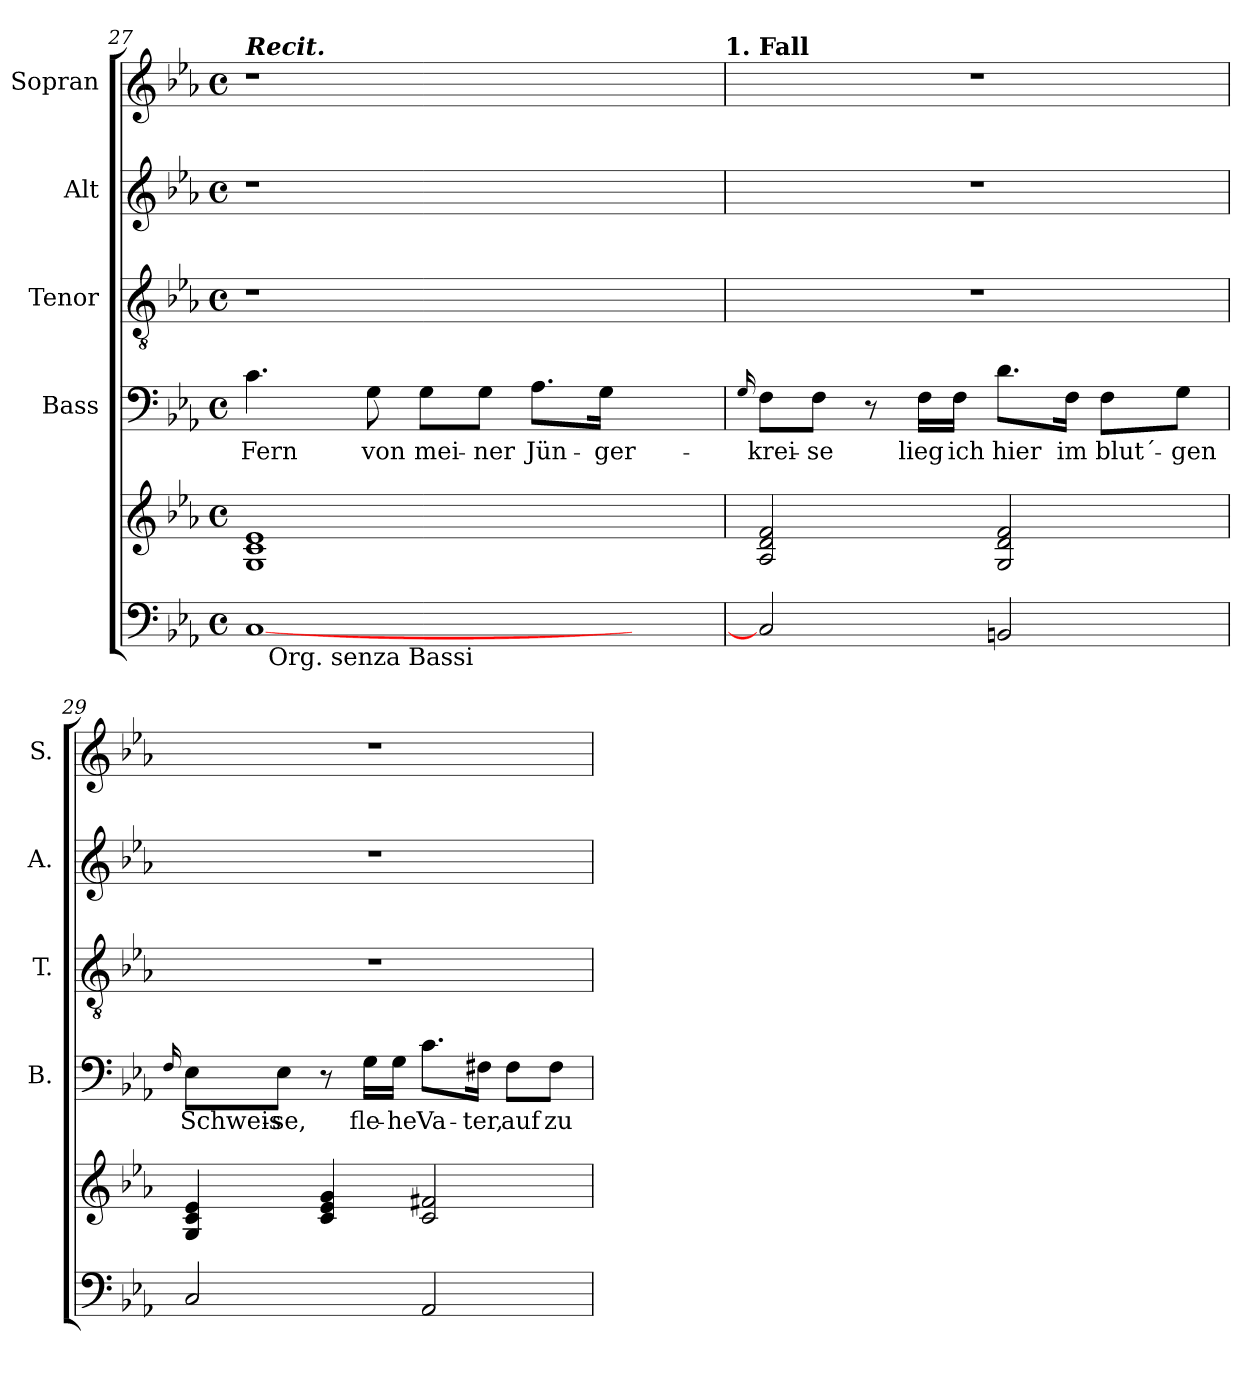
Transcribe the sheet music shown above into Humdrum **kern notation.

**kern	**kern	**kern	**text	**kern	**kern	**kern
*part5	*part5	*part4	*part4	*part3	*part2	*part1
*staff6	*staff5	*staff4	*staff4	*staff3	*staff2	*staff1
*	*	*I"Bass	*	*I"Tenor	*I"Alt	*I"Sopran
*	*	*I'B.	*	*I'T.	*I'A.	*I'S.
!!LO:PB:g=z
*clefF4	*clefG2	*clefF4	*	*clefGv2	*clefG2	*clefG2
*k[b-e-a-]	*k[b-e-a-]	*k[b-e-a-]	*	*k[b-e-a-]	*k[b-e-a-]	*k[b-e-a-]
*E-:	*E-:	*E-:	*	*E-:	*E-:	*E-:
*M4/4	*M4/4	*M4/4	*	*M4/4	*M4/4	*M4/4
*met(c)	*met(c)	*met(c)	*	*met(c)	*met(c)	*met(c)
=27	=27	=27	=27	=27	=27	=27
!	!	!	!	!	!	!LO:TX:a:Bi:t=Recit.
!	!	!	!LO:LY:b	!	!	!
*^	*	*	*	*	*	*
[1C	32ryy	1G 1c 1e-	4.c\	Fern	1r	1r	1r
!	!LO:TX:b:t=Org. senza Bassi	!	!	!	!	!	!
.	1ryy	.	.	.	.	.	.
!	!	!	!	!LO:LY:b	!	!	!
.	.	.	8G\	von	.	.	.
!	!	!	!	!LO:LY:b	!	!	!
.	.	.	8G\L	mei-	.	.	.
!	!	!	!	!LO:LY:b	!	!	!
.	.	.	8G\J	-ner	.	.	.
!	!	!	!	!LO:LY:b	!	!	!
.	.	.	8.A-\L	Jün-	.	.	.
!	!	!	!	!LO:LY:b	!	!	!
.	.	.	16G\Jk	-ger-	.	.	.
8..ryy	.	8..ryy	8..ryy	.	8..ryy	8..ryy	8..ryy
.	8.ryy	.	.	.	.	.	.
!	!	!	!	!	!	!	!LO:TX:a:B:t=1. Fall
*v	*v	*	*	*	*	*	*
=28	=28	=28	=28	=28	=28	=28
.	.	16qqG/	.	.	.	.
!	!	!	!LO:LY:b	!	!	!
2C/]	2A-/ 2d/ 2f/	8F\L	-krei-	1r	1r	1r
!	!	!	!LO:LY:b	!	!	!
.	.	8F\J	-se	.	.	.
.	.	8r	.	.	.	.
!	!	!	!LO:LY:b	!	!	!
.	.	16F\LL	lieg	.	.	.
!	!	!	!LO:LY:b	!	!	!
.	.	16F\JJ	ich	.	.	.
!	!	!	!LO:LY:b	!	!	!
2BBn/	2G/ 2d/ 2f/	8.d\L	hier	.	.	.
!	!	!	!LO:LY:b	!	!	!
.	.	16F\Jk	im	.	.	.
!	!	!	!LO:LY:b	!	!	!
.	.	8F\L	blut´-	.	.	.
!	!	!	!LO:LY:b	!	!	!
.	.	8G\J	-gen	.	.	.
=29	=29	=29	=29	=29	=29	=29
.	.	16qqF/	.	.	.	.
!	!	!	!LO:LY:b	!	!	!
2C/	4G/ 4c/ 4e-/	8E-\L	Schweis-	1r	1r	1r
!	!	!	!LO:LY:b	!	!	!
.	.	8E-\J	-se,	.	.	.
.	4c/ 4e-/ 4g/	8r	.	.	.	.
!	!	!	!LO:LY:b	!	!	!
.	.	16G\LL	fle-	.	.	.
!	!	!	!LO:LY:b	!	!	!
.	.	16G\JJ	-he	.	.	.
!	!	!	!LO:LY:b	!	!	!
2AA-/	2c/ 2f#X/	8.c\L	Va-	.	.	.
!	!	!	!LO:LY:b	!	!	!
.	.	16F#X\Jk	-ter,	.	.	.
!	!	!	!LO:LY:b	!	!	!
.	.	8F#\L	auf	.	.	.
!	!	!	!LO:LY:b	!	!	!
.	.	8F#\J	zu	.	.	.
=	=	=	=	=	=	=
*-	*-	*-	*-	*-	*-	*-
